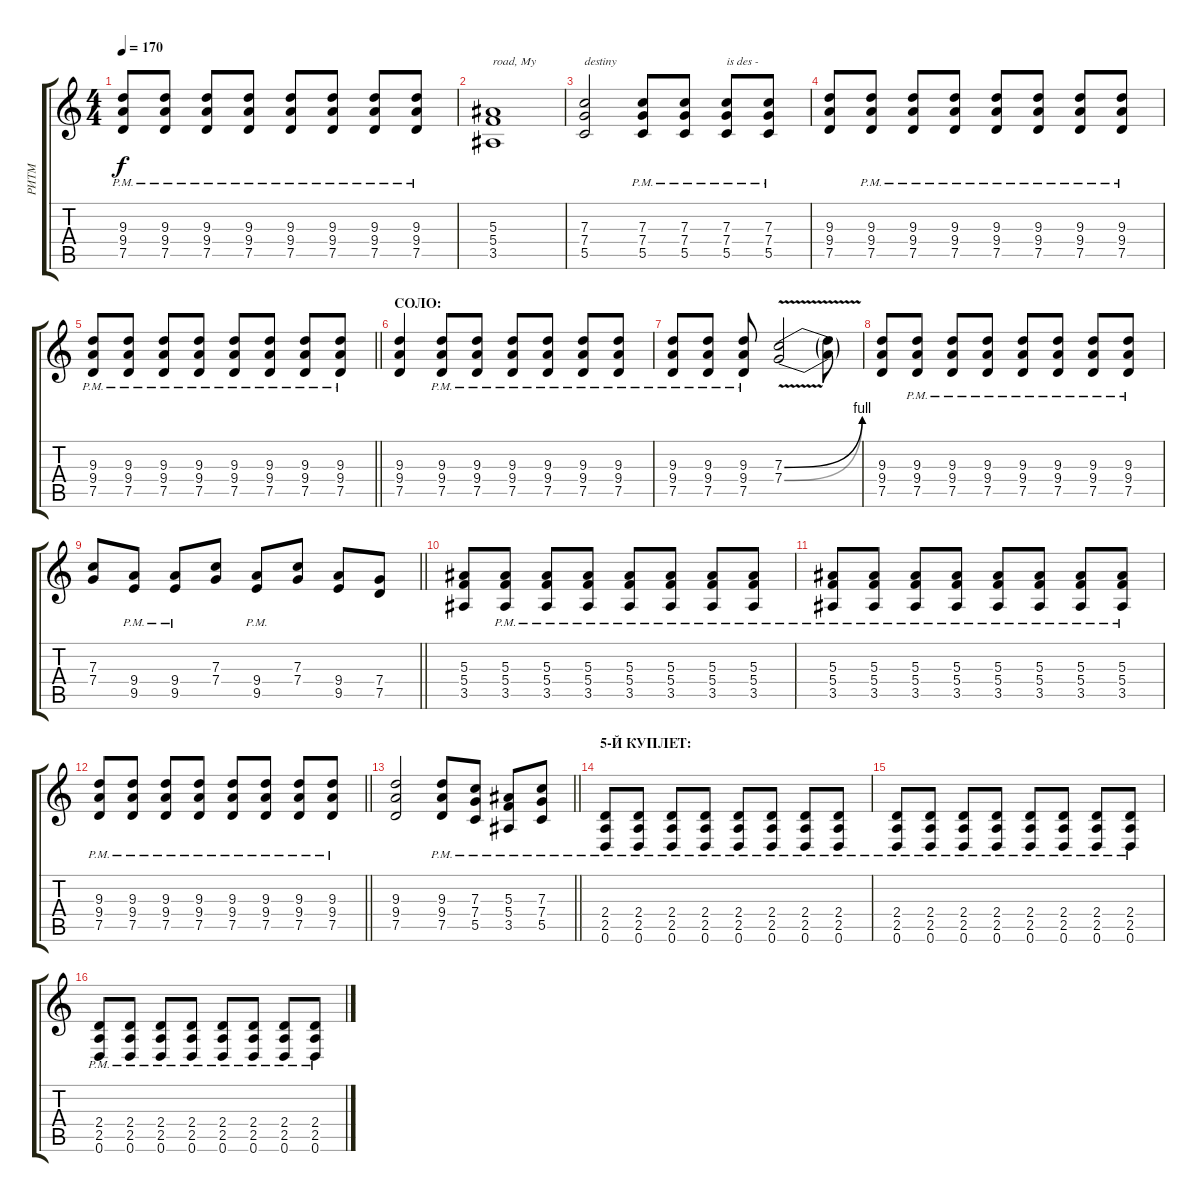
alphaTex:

\track ("РИТМ" "РИТМ") {instrument distortionguitar}
\staff {score tabs}
\tuning (D4 A3 F3 C3 G2 D2) {hide}
\ts (4 4)
\tempo 170
\clef g2
\ks c
(9.3{pm} 9.4{pm} 7.5{pm}).8{dy f} (9.3{pm} 9.4{pm} 7.5{pm}).8 (9.3{pm} 9.4{pm} 7.5{pm}).8 (9.3{pm} 9.4{pm} 7.5{pm}).8 (9.3{pm} 9.4{pm} 7.5{pm}).8 (9.3{pm} 9.4{pm} 7.5{pm}).8 (9.3{pm} 9.4{pm} 7.5{pm}).8 (9.3{pm} 9.4{pm} 7.5{pm}).8 |
(5.3 5.4 3.5).1{txt "road, My "} |
(7.3 7.4 5.5).2{txt "destiny"} (7.3{pm} 7.4{pm} 5.5{pm}).8 (7.3{pm} 7.4{pm} 5.5{pm}).8 (7.3{pm} 7.4{pm} 5.5{pm}).8{txt "is des -"} (7.3{pm} 7.4{pm} 5.5{pm}).8 |
(9.3 9.4 7.5).8 (9.3{pm} 9.4{pm} 7.5{pm}).8 (9.3{pm} 9.4{pm} 7.5{pm}).8 (9.3{pm} 9.4{pm} 7.5{pm}).8 (9.3{pm} 9.4{pm} 7.5{pm}).8 (9.3{pm} 9.4{pm} 7.5{pm}).8 (9.3{pm} 9.4{pm} 7.5{pm}).8 (9.3{pm} 9.4{pm} 7.5{pm}).8 |
\barLineRight lightlight
(9.3{pm} 9.4{pm} 7.5{pm}).8 (9.3{pm} 9.4{pm} 7.5{pm}).8 (9.3{pm} 9.4{pm} 7.5{pm}).8 (9.3{pm} 9.4{pm} 7.5{pm}).8 (9.3{pm} 9.4{pm} 7.5{pm}).8 (9.3{pm} 9.4{pm} 7.5{pm}).8 (9.3{pm} 9.4{pm} 7.5{pm}).8 (9.3{pm} 9.4{pm} 7.5{pm}).8 |
\section ("" "СОЛО:")
(9.3 9.4 7.5).4 (9.3{pm} 9.4{pm} 7.5{pm}).8 (9.3{pm} 9.4{pm} 7.5{pm}).8 (9.3{pm} 9.4{pm} 7.5{pm}).8 (9.3{pm} 9.4{pm} 7.5{pm}).8 (9.3{pm} 9.4{pm} 7.5{pm}).8 (9.3{pm} 9.4{pm} 7.5{pm}).8 |
(9.3{pm} 9.4{pm} 7.5{pm}).8 (9.3{pm} 9.4{pm} 7.5{pm}).8 (9.3{pm} 9.4{pm} 7.5{pm}).8 (7.3{be (bend 0 0 60 4) v} 7.4{be (bend 0 0 60 4) v}).2 (7.3{t} 7.4{t}).8 |
(9.3 9.4 7.5).8 (9.3{pm} 9.4{pm} 7.5{pm}).8 (9.3{pm} 9.4{pm} 7.5{pm}).8 (9.3{pm} 9.4{pm} 7.5{pm}).8 (9.3{pm} 9.4{pm} 7.5{pm}).8 (9.3{pm} 9.4{pm} 7.5{pm}).8 (9.3{pm} 9.4{pm} 7.5{pm}).8 (9.3{pm} 9.4{pm} 7.5{pm}).8 |
\barLineRight lightlight
(7.3 7.4).8 (9.4{pm} 9.5{pm}).8 (9.4{pm} 9.5{pm}).8 (7.3 7.4).8 (9.4{pm} 9.5{pm}).8 (7.3 7.4).8 (9.4 9.5).8 (7.4 7.5).8 |
(5.3 5.4 3.5).8 (5.3{pm} 5.4{pm} 3.5{pm}).8 (5.3{pm} 5.4{pm} 3.5{pm}).8 (5.3{pm} 5.4{pm} 3.5{pm}).8 (5.3{pm} 5.4{pm} 3.5{pm}).8 (5.3{pm} 5.4{pm} 3.5{pm}).8 (5.3{pm} 5.4{pm} 3.5{pm}).8 (5.3{pm} 5.4{pm} 3.5{pm}).8 |
(5.3{pm} 5.4{pm} 3.5{pm}).8 (5.3{pm} 5.4{pm} 3.5{pm}).8 (5.3{pm} 5.4{pm} 3.5{pm}).8 (5.3{pm} 5.4{pm} 3.5{pm}).8 (5.3{pm} 5.4{pm} 3.5{pm}).8 (5.3{pm} 5.4{pm} 3.5{pm}).8 (5.3{pm} 5.4{pm} 3.5{pm}).8 (5.3{pm} 5.4{pm} 3.5{pm}).8 |
\barLineRight lightlight
(9.3{pm} 9.4{pm} 7.5{pm}).8 (9.3{pm} 9.4{pm} 7.5{pm}).8 (9.3{pm} 9.4{pm} 7.5{pm}).8 (9.3{pm} 9.4{pm} 7.5{pm}).8 (9.3{pm} 9.4{pm} 7.5{pm}).8 (9.3{pm} 9.4{pm} 7.5{pm}).8 (9.3{pm} 9.4{pm} 7.5{pm}).8 (9.3{pm} 9.4{pm} 7.5{pm}).8 |
\barLineRight lightlight
(9.3 9.4 7.5).2 (9.3{pm} 9.4{pm} 7.5{pm}).8 (7.3{pm} 7.4{pm} 5.5{pm}).8 (5.3{pm} 5.4{pm} 3.5{pm}).8 (7.3{pm} 7.4{pm} 5.5{pm}).8 |
\section ("" "5-Й КУПЛЕТ:")
(2.4{pm} 2.5{pm} 0.6{pm}).8 (2.4{pm} 2.5{pm} 0.6{pm}).8 (2.4{pm} 2.5{pm} 0.6{pm}).8 (2.4{pm} 2.5{pm} 0.6{pm}).8 (2.4{pm} 2.5{pm} 0.6{pm}).8 (2.4{pm} 2.5{pm} 0.6{pm}).8 (2.4{pm} 2.5{pm} 0.6{pm}).8 (2.4{pm} 2.5{pm} 0.6{pm}).8 |
(2.4{pm} 2.5{pm} 0.6{pm}).8 (2.4{pm} 2.5{pm} 0.6{pm}).8 (2.4{pm} 2.5{pm} 0.6{pm}).8 (2.4{pm} 2.5{pm} 0.6{pm}).8 (2.4{pm} 2.5{pm} 0.6{pm}).8 (2.4{pm} 2.5{pm} 0.6{pm}).8 (2.4{pm} 2.5{pm} 0.6{pm}).8 (2.4{pm} 2.5{pm} 0.6{pm}).8 |
(2.4{pm} 2.5{pm} 0.6{pm}).8 (2.4{pm} 2.5{pm} 0.6{pm}).8 (2.4{pm} 2.5{pm} 0.6{pm}).8 (2.4{pm} 2.5{pm} 0.6{pm}).8 (2.4{pm} 2.5{pm} 0.6{pm}).8 (2.4{pm} 2.5{pm} 0.6{pm}).8 (2.4{pm} 2.5{pm} 0.6{pm}).8 (2.4{pm} 2.5{pm} 0.6{pm}).8
